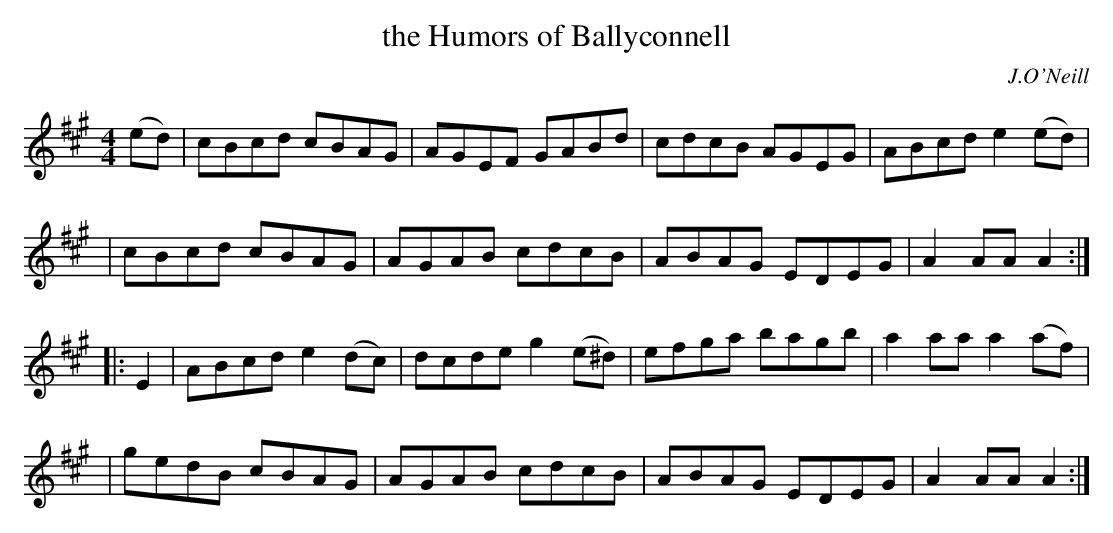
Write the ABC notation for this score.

X:1
T: the Humors of Ballyconnell
O: J.O'Neill
M: 4/4
L: 1/8
K: A
(ed) \
| cBcd cBAG | AGEF GABd | cdcB AGEG | ABcd e2(ed) |
| cBcd cBAG | AGAB cdcB | ABAG EDEG | A2AA A2 :|
|: E2 \
| ABcd e2(dc) | dcde g2(e^d) | efga bagb | a2aa a2(af) |
| gedB cBAG | AGAB cdcB | ABAG EDEG | A2AA A2 :|
